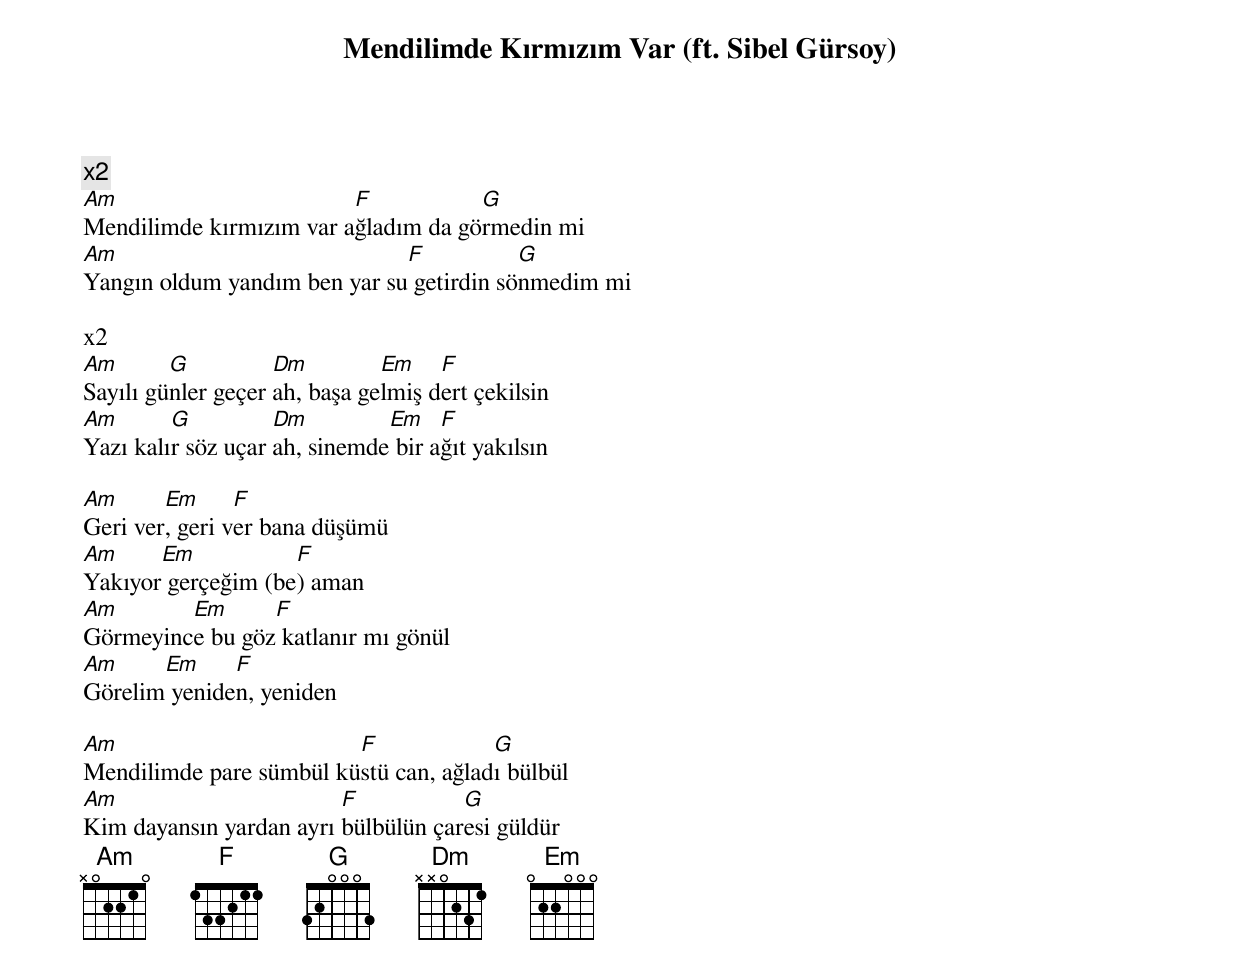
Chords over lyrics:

{title: Mendilimde Kırmızım Var (ft. Sibel Gürsoy)}
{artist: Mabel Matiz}

x2
Am                       F           G
Mendilimde kırmızım var ağladım da görmedin mi
Am                            F           G
Yangın oldum yandım ben yar su getirdin sönmedim mi

x2
Am       G          Dm         Em    F
Sayılı günler geçer ah, başa gelmiş dert çekilsin
Am       G          Dm         Em    F
Yazı kalır söz uçar ah, sinemde bir ağıt yakılsın

Am      Em      F
Geri ver, geri ver bana düşümü
Am     Em           F
Yakıyor gerçeğim (be) aman
Am       Em      F
Görmeyince bu göz katlanır mı gönül
Am     Em     F
Görelim yeniden, yeniden

Am                       F             G
Mendilimde pare sümbül küstü can, ağladı bülbül
Am                       F           G
Kim dayansın yardan ayrı bülbülün çaresi güldür
